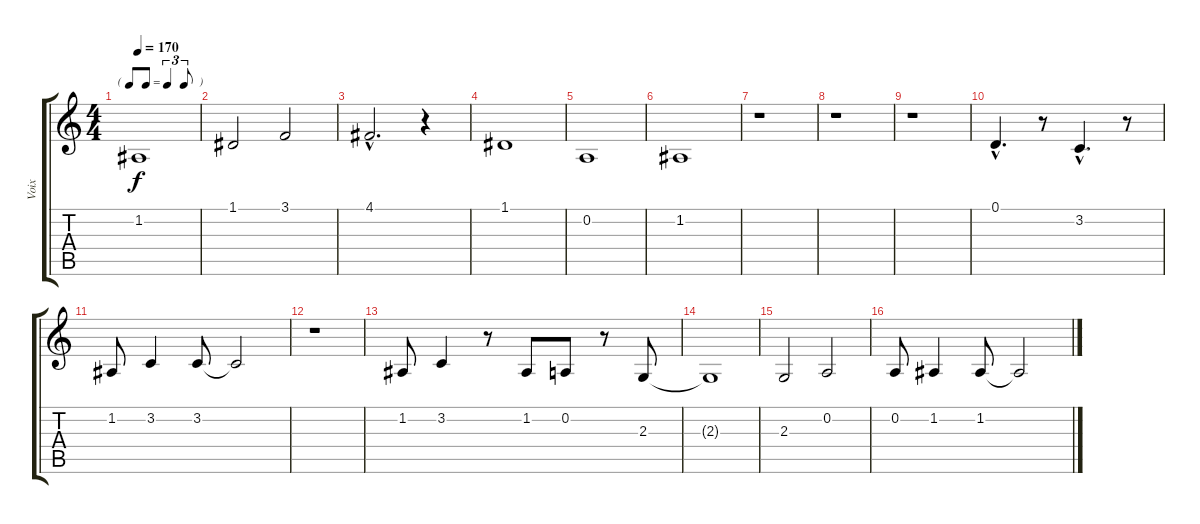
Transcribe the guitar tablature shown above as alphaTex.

\track ("Voix" "Voix") {instrument voiceoohs}
\staff {score tabs}
\tuning (D4 A3 F3 C3 G2 D2) {hide}
\ts (4 4)
\tf triplet8th
\tempo 170
\clef g2
\ks c
1.2.1{dy f} |
1.1.2 3.1.2 |
4.1{hac}.2{d} r.4 |
1.1.1 |
0.2.1 |
1.2.1 |
r.1 |
r.1 |
r.1 |
0.1{hac}.4{d} r.8 3.2{hac}.4{d} r.8 |
1.2.8 3.2.4 3.2.8 3.2{t}.2 |
r.1 |
1.2.8 3.2.4 r.8 1.2.8 0.2.8 r.8 2.3.8 |
2.3{t}.1 |
2.3.2 0.2.2 |
0.2.8 1.2.4 1.2.8 1.2{t}.2
